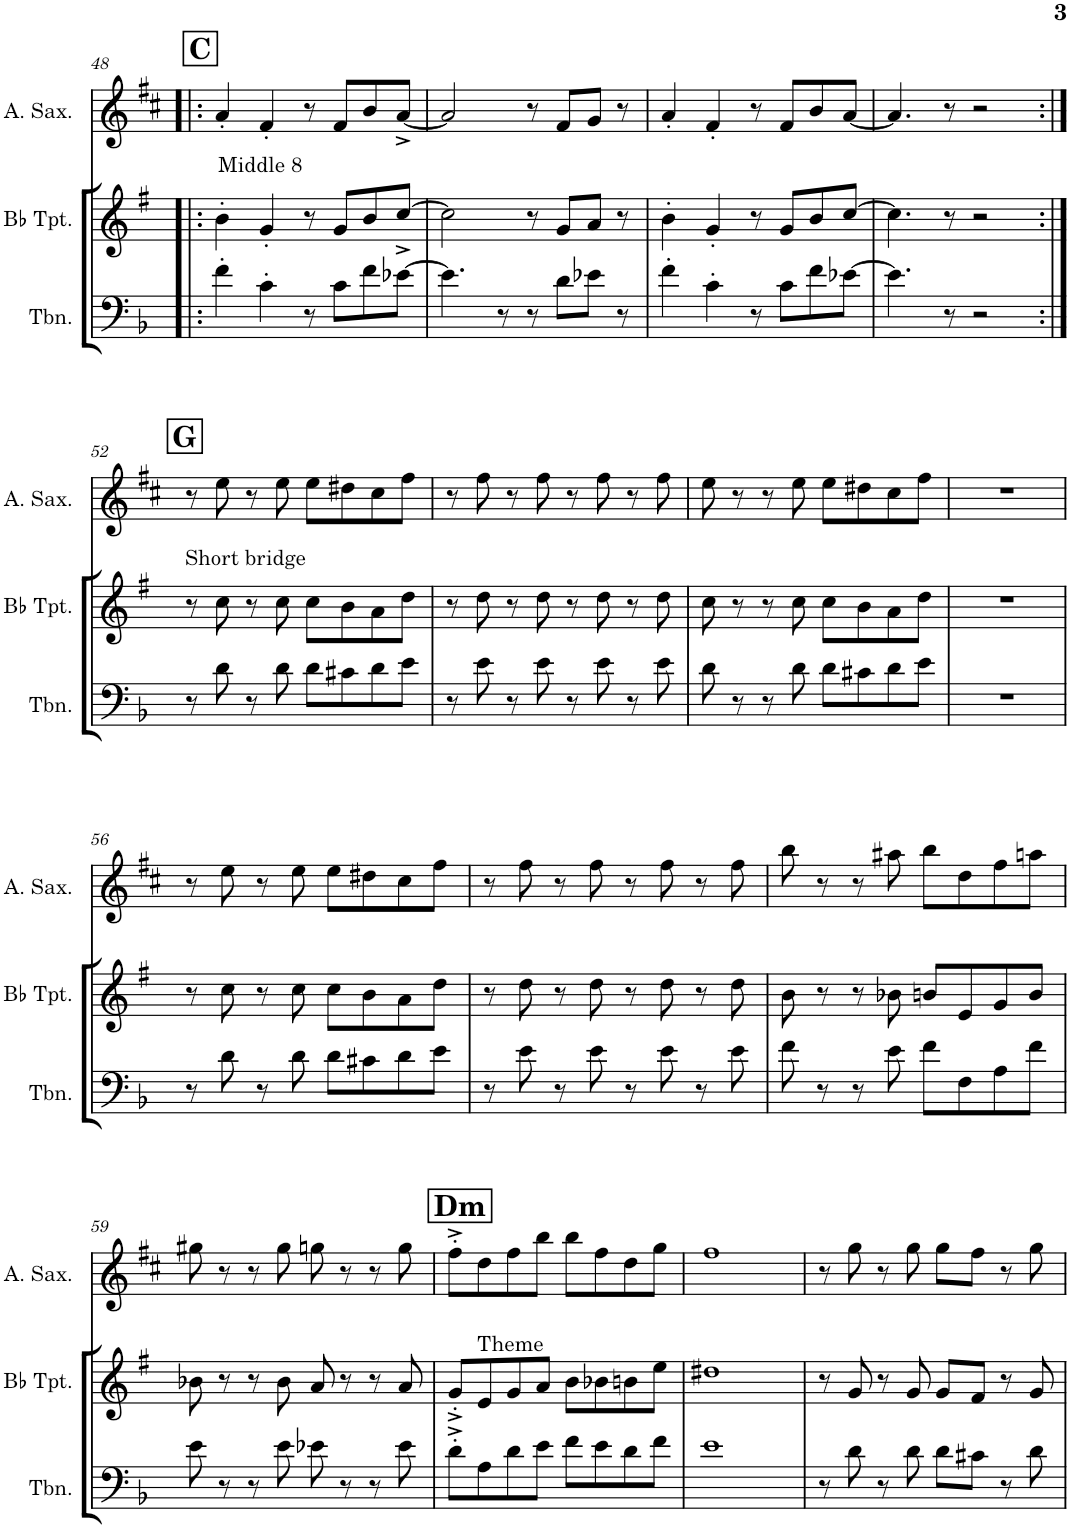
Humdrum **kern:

**kern	**kern	**kern
*part3	*part2	*part1
*staff3	*staff2	*staff1
*I"Trombone	*I"Bb Trumpet	*I"Alto Saxophone
*I'Tbn.	*I'Bb Tpt.	*I'A. Sax.
!!LO:PB:g=z
*clefF4	*clefG2	*clefG2
*	*Trd1c2	*Trd5c9
*k[b-]	*k[f#]	*k[f#c#]
*M4/4	*M4/4	*M4/4
!!LO:REH:place=s1:a:B:cj:fs=14:t=C
=48!|:	=48!|:	=48!|:
!	!LO:TX:a:t=Middle 8	!
4f'\	4b'\	4a'/
4c'\	4g'/	4f#'/
8r	8r	8r
8c\L	8g/L	8f#/L
8f\	8b/	8b/
[8e-X\J	[8cc^/J	[8a^/J
=49	=49	=49
4.e-\]	2cc\]	2a/]
8r	.	.
8r	8r	8r
8d\L	8g/L	8f#/L
8e-X\J	8a/J	8g/J
8r	8r	8r
=50	=50	=50
4f'\	4b'\	4a'/
4c'\	4g'/	4f#'/
8r	8r	8r
8c\L	8g/L	8f#/L
8f\	8b/	8b/
[8e-X\J	[8cc/J	[8a/J
=51	=51	=51
4.e-\]	4.cc\]	4.a/]
8r	8r	8r
2r	2r	2r
!!LO:LB:g=z
!!LO:REH:place=s1:a:B:cj:fs=14:t=G
=52:|!	=52:|!	=52:|!
!	!LO:TX:a:t=Short bridge	!
8r	8r	8r
8d\	8cc\	8ee\
8r	8r	8r
8d\	8cc\	8ee\
8d\L	8cc\L	8ee\L
8c#X\	8b\	8dd#X\
8d\	8a\	8cc#\
8e\J	8dd\J	8ff#\J
=53	=53	=53
8r	8r	8r
8e\	8dd\	8ff#\
8r	8r	8r
8e\	8dd\	8ff#\
8r	8r	8r
8e\	8dd\	8ff#\
8r	8r	8r
8e\	8dd\	8ff#\
=54	=54	=54
8d\	8cc\	8ee\
8r	8r	8r
8r	8r	8r
8d\	8cc\	8ee\
8d\L	8cc\L	8ee\L
8c#X\	8b\	8dd#X\
8d\	8a\	8cc#\
8e\J	8dd\J	8ff#\J
=55	=55	=55
1r	1r	1r
!!LO:LB:g=z
=56	=56	=56
8r	8r	8r
8d\	8cc\	8ee\
8r	8r	8r
8d\	8cc\	8ee\
8d\L	8cc\L	8ee\L
8c#X\	8b\	8dd#X\
8d\	8a\	8cc#\
8e\J	8dd\J	8ff#\J
=57	=57	=57
8r	8r	8r
8e\	8dd\	8ff#\
8r	8r	8r
8e\	8dd\	8ff#\
8r	8r	8r
8e\	8dd\	8ff#\
8r	8r	8r
8e\	8dd\	8ff#\
=58	=58	=58
8f\	8b\	8bb\
8r	8r	8r
8r	8r	8r
8e\	8b-X\	8aa#X\
8f\L	8bn/L	8bb\L
8F\	8e/	8dd\
8A\	8g/	8ff#\
8f\J	8b/J	8aan\J
!!LO:LB:g=z
=59	=59	=59
8e\	8b-X\	8gg#X\
8r	8r	8r
8r	8r	8r
8e\	8b-\	8gg#\
8e-X\	8a/	8ggn\
8r	8r	8r
8r	8r	8r
8e-\	8a/	8gg\
!!LO:REH:place=s1:a:B:cj:fs=14:t=Dm
=60	=60	=60
8d'^\L	8g'^/L	8ff#'^\L
!	!LO:TX:a:t=Theme	!
8A\	8e/	8dd\
8d\	8g/	8ff#\
8e\J	8a/J	8bb\J
8f\L	8b\L	8bb\L
8e\	8b-X\	8ff#\
8d\	8bn\	8dd\
8f\J	8ee\J	8gg\J
=61	=61	=61
1e	1dd#X	1ff#
=62	=62	=62
8r	8r	8r
8d\	8g/	8gg\
8r	8r	8r
8d\	8g/	8gg\
8d\L	8g/L	8gg\L
8c#X\J	8f#/J	8ff#\J
8r	8r	8r
8d\	8g/	8gg\
=	=	=
*-	*-	*-
